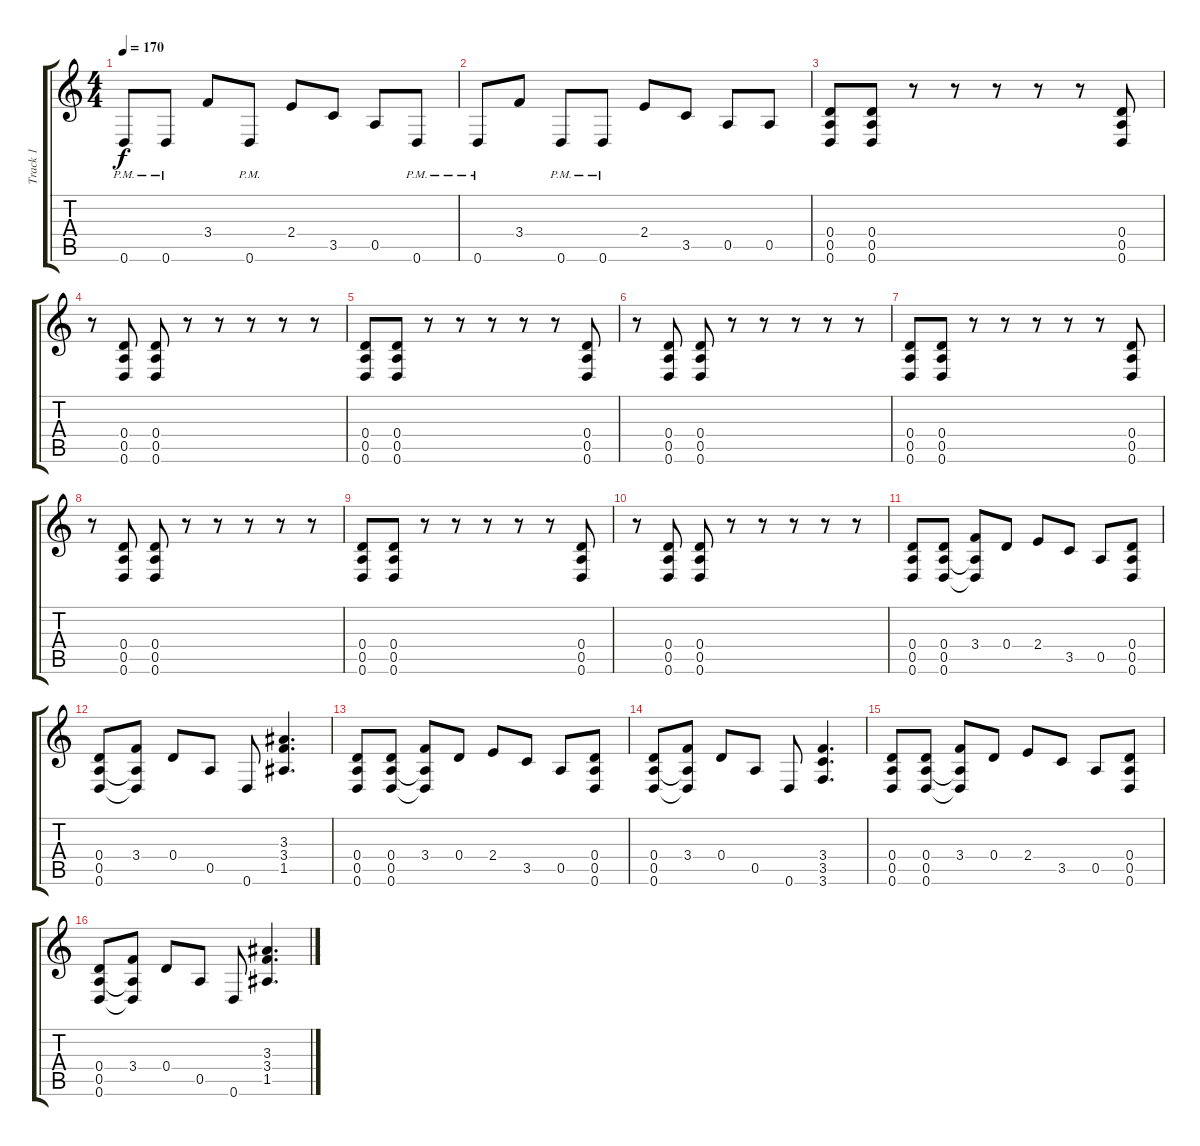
\track ("Track 1" "Track 1") {instrument overdrivenguitar}
\staff {score tabs}
\tuning (E4 B3 G3 D3 A2 D2) {hide}
\ts (4 4)
\tempo 170
\clef g2
\ks c
0.6{pm}.8{dy f} 0.6{pm}.8 3.4.8 0.6{pm}.8 2.4.8 3.5.8 0.5.8 0.6{pm}.8 |
0.6{pm}.8 3.4.8 0.6{pm}.8 0.6{pm}.8 2.4.8 3.5.8 0.5.8 0.5.8 |
(0.4 0.5 0.6).8 (0.4 0.5 0.6).8 r.8 r.8 r.8 r.8 r.8 (0.4 0.5 0.6).8 |
r.8 (0.4 0.5 0.6).8 (0.4 0.5 0.6).8 r.8 r.8 r.8 r.8 r.8 |
(0.4 0.5 0.6).8 (0.4 0.5 0.6).8 r.8 r.8 r.8 r.8 r.8 (0.4 0.5 0.6).8 |
r.8 (0.4 0.5 0.6).8 (0.4 0.5 0.6).8 r.8 r.8 r.8 r.8 r.8 |
(0.4 0.5 0.6).8 (0.4 0.5 0.6).8 r.8 r.8 r.8 r.8 r.8 (0.4 0.5 0.6).8 |
r.8 (0.4 0.5 0.6).8 (0.4 0.5 0.6).8 r.8 r.8 r.8 r.8 r.8 |
(0.4 0.5 0.6).8 (0.4 0.5 0.6).8 r.8 r.8 r.8 r.8 r.8 (0.4 0.5 0.6).8 |
r.8 (0.4 0.5 0.6).8 (0.4 0.5 0.6).8 r.8 r.8 r.8 r.8 r.8 |
(0.4 0.5 0.6).8 (0.4 0.5 0.6).8 (3.4 0.5{t} 0.6{t}).8 0.4.8 2.4.8 3.5.8 0.5.8 (0.4 0.5 0.6).8 |
(0.4 0.5 0.6).8 (3.4 0.5{t} 0.6{t}).8 0.4.8 0.5.8 0.6.8 (3.3 3.4 1.5).4{d} |
(0.4 0.5 0.6).8 (0.4 0.5 0.6).8 (3.4 0.5{t} 0.6{t}).8 0.4.8 2.4.8 3.5.8 0.5.8 (0.4 0.5 0.6).8 |
(0.4 0.5 0.6).8 (3.4 0.5{t} 0.6{t}).8 0.4.8 0.5.8 0.6.8 (3.4 3.5 3.6).4{d} |
(0.4 0.5 0.6).8 (0.4 0.5 0.6).8 (3.4 0.5{t} 0.6{t}).8 0.4.8 2.4.8 3.5.8 0.5.8 (0.4 0.5 0.6).8 |
(0.4 0.5 0.6).8 (3.4 0.5{t} 0.6{t}).8 0.4.8 0.5.8 0.6.8 (3.3 3.4 1.5).4{d}
